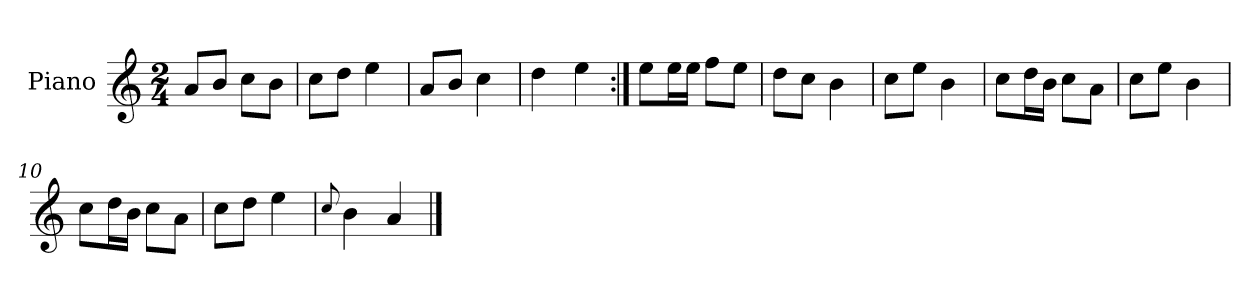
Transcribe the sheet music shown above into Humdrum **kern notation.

**kern
*part1
*staff1
*I"Piano
*I'Pno.
*clefG2
*k[]
*M2/4
=1
8a/L
8b/J
8cc\L
8b\J
=2
8cc\L
8dd\J
4ee\
=3
8a/L
8b/J
4cc\
=4
4dd\
4ee\
=5:|!
8ee\L
16ee\L
16ee\JJ
8ff\L
8ee\J
=6
8dd\L
8cc\J
4b\
=7
8cc\L
8ee\J
4b\
=8
8cc\L
16dd\L
16b\JJ
8cc\L
8a\J
=9
8cc\L
8ee\J
4b\
!!LO:LB:g=z
=10
8cc\L
16dd\L
16b\JJ
8cc\L
8a\J
=11
8cc\L
8dd\J
4ee\
=12
8qqcc/
4b\
4a/
==
*-
